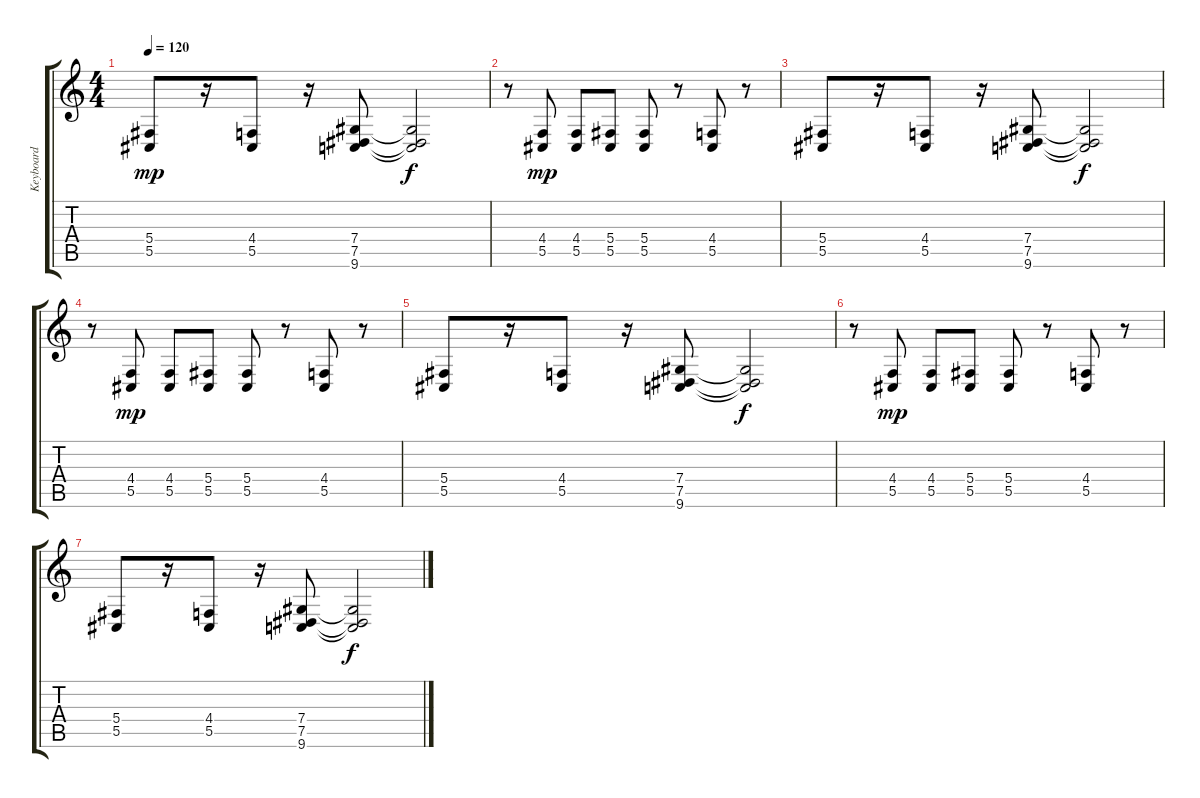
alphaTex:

\track ("Keyboard" "Keyboard") {instrument reedorgan}
\staff {score tabs}
\tuning (Eb4 Bb3 Gb3 Db3 Ab2 Eb2) {hide}
\ts (4 4)
\tempo 120
\clef g2
\ks c
(5.4 5.5).8{dy mp} r.16 (4.4 5.5).8 r.16 (7.4 7.5 9.6).8 (7.4{t} 7.5{t} 9.6{t}).2{dy f} |
r.8{volume 6} (4.4 5.5).8{dy mp} (4.4 5.5).8 (5.4 5.5).8 (5.4 5.5).8 r.8 (4.4 5.5).8 r.8 |
(5.4 5.5).8 r.16 (4.4 5.5).8 r.16 (7.4 7.5 9.6).8 (7.4{t} 7.5{t} 9.6{t}).2{dy f} |
r.8{volume 3} (4.4 5.5).8{dy mp} (4.4 5.5).8 (5.4 5.5).8 (5.4 5.5).8 r.8 (4.4 5.5).8 r.8 |
(5.4 5.5).8 r.16 (4.4 5.5).8 r.16 (7.4 7.5 9.6).8 (7.4{t} 7.5{t} 9.6{t}).2{dy f} |
r.8{volume 0} (4.4 5.5).8{dy mp} (4.4 5.5).8 (5.4 5.5).8 (5.4 5.5).8 r.8 (4.4 5.5).8 r.8 |
(5.4 5.5).8 r.16 (4.4 5.5).8 r.16 (7.4 7.5 9.6).8 (7.4{t} 7.5{t} 9.6{t}).2{dy f}
